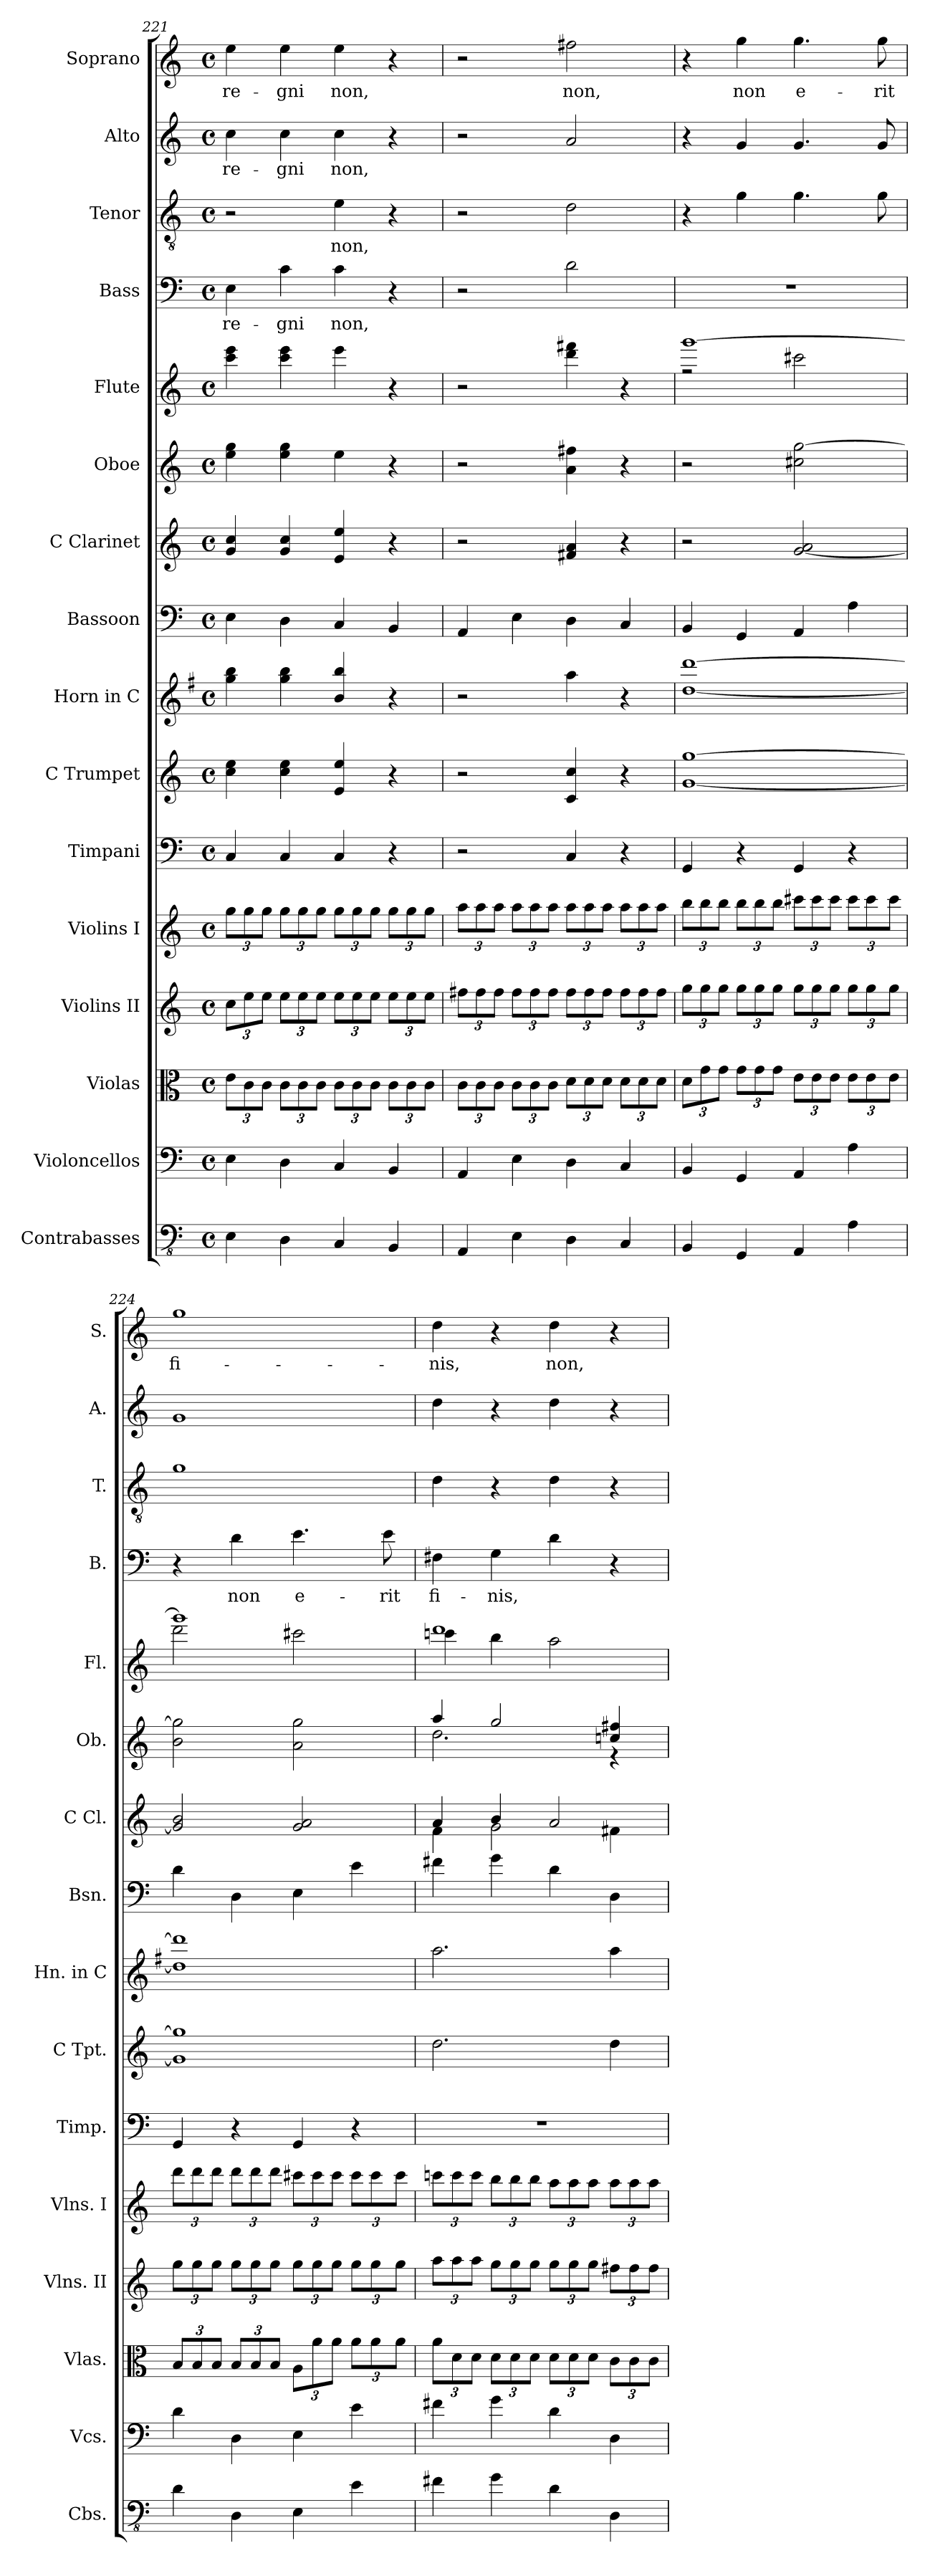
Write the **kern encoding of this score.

**kern	**kern	**kern	**kern	**kern	**kern	**kern	**kern	**kern	**kern	**kern	**kern	**kern	**text	**kern	**text	**kern	**text	**kern	**text
*part16	*part15	*part14	*part13	*part12	*part11	*part10	*part9	*part8	*part7	*part6	*part5	*part4	*part4	*part3	*part3	*part2	*part2	*part1	*part1
*staff16	*staff15	*staff14	*staff13	*staff12	*staff11	*staff10	*staff9	*staff8	*staff7	*staff6	*staff5	*staff4	*staff4	*staff3	*staff3	*staff2	*staff2	*staff1	*staff1
*I"Contrabasses	*I"Violoncellos	*I"Violas	*I"Violins II	*I"Violins I	*I"Timpani	*I"C Trumpet	*I"Horn in C	*I"Bassoon	*I"C Clarinet	*I"Oboe	*I"Flute	*I"Bass	*	*I"Tenor	*	*I"Alto	*	*I"Soprano	*
*I'Cbs.	*I'Vcs.	*I'Vlas.	*I'Vlns. II	*I'Vlns. I	*I'Timp.	*I'C Tpt.	*I'Hn. in C	*I'Bsn.	*I'C Cl.	*I'Ob.	*I'Fl.	*I'B.	*	*I'T.	*	*I'A.	*	*I'S.	*
*clefFv4	*clefF4	*clefC3	*clefG2	*clefG2	*clefF4	*clefG2	*clefG2	*clefF4	*clefG2	*clefG2	*clefG2	*clefF4	*	*clefGv2	*	*clefG2	*	*clefG2	*
*	*	*	*	*	*	*	*ITrd4c7	*	*ITrd1c2	*	*	*	*	*	*	*	*	*	*
*k[]	*k[]	*k[]	*k[]	*k[]	*k[]	*k[]	*k[]	*k[]	*k[b-e-]	*k[]	*k[]	*k[]	*	*k[]	*	*k[]	*	*k[]	*
*M4/4	*M4/4	*M4/4	*M4/4	*M4/4	*M4/4	*M4/4	*M4/4	*M4/4	*M4/4	*M4/4	*M4/4	*M4/4	*	*M4/4	*	*M4/4	*	*M4/4	*
*met(c)	*met(c)	*met(c)	*met(c)	*met(c)	*met(c)	*met(c)	*met(c)	*met(c)	*met(c)	*met(c)	*met(c)	*met(c)	*	*met(c)	*	*met(c)	*	*met(c)	*
*	*	*Xbrackettup	*Xbrackettup	*Xbrackettup	*	*	*	*	*	*	*	*	*	*	*	*	*	*	*
=221	=221	=221	=221	=221	=221	=221	=221	=221	=221	=221	=221	=221	=221	=221	=221	=221	=221	=221	=221
!	!	!	!	!	!	!	!	!	!	!	!	!	!LO:LY:b	!	!	!	!LO:LY:b	!	!LO:LY:b
4EE\	4E\	12e\L	12cc\L	12gg\L	4C/	4cc\ 4ee\	4cc\ 4ee\	4E\	4f/ 4b-/	4ee\ 4gg\	4ccc\ 4eee\	4E\	re-	2r	.	4cc\	re-	4ee\	re-
.	.	12c\	12ee\	12gg\	.	.	.	.	.	.	.	.	.	.	.	.	.	.	.
.	.	12c\J	12ee\J	12gg\J	.	.	.	.	.	.	.	.	.	.	.	.	.	.	.
!	!	!	!	!	!	!	!	!	!	!	!	!	!LO:LY:b	!	!	!	!LO:LY:b	!	!LO:LY:b
4DD\	4D\	12c\L	12ee\L	12gg\L	4C/	4cc\ 4ee\	4cc\ 4ee\	4D\	4f/ 4b-/	4ee\ 4gg\	4ccc\ 4eee\	4c\	-gni	.	.	4cc\	-gni	4ee\	-gni
.	.	12c\	12ee\	12gg\	.	.	.	.	.	.	.	.	.	.	.	.	.	.	.
.	.	12c\J	12ee\J	12gg\J	.	.	.	.	.	.	.	.	.	.	.	.	.	.	.
!	!	!	!	!	!	!	!	!	!	!	!	!	!LO:LY:b	!	!LO:LY:b	!	!LO:LY:b	!	!LO:LY:b
4CC/	4C/	12c\L	12ee\L	12gg\L	4C/	4e/ 4ee/	4e/ 4ee/	4C/	4d/ 4dd/	4ee\	4eee\	4c\	non,	4e\	non,	4cc\	non,	4ee\	non,
.	.	12c\	12ee\	12gg\	.	.	.	.	.	.	.	.	.	.	.	.	.	.	.
.	.	12c\J	12ee\J	12gg\J	.	.	.	.	.	.	.	.	.	.	.	.	.	.	.
4BBB/	4BB/	12c\L	12ee\L	12gg\L	4r	4r	4r	4BB/	4r	4r	4r	4r	.	4r	.	4r	.	4r	.
.	.	12c\	12ee\	12gg\	.	.	.	.	.	.	.	.	.	.	.	.	.	.	.
.	.	12c\J	12ee\J	12gg\J	.	.	.	.	.	.	.	.	.	.	.	.	.	.	.
=222	=222	=222	=222	=222	=222	=222	=222	=222	=222	=222	=222	=222	=222	=222	=222	=222	=222	=222	=222
4AAA/	4AA/	12c\L	12ff#X\L	12aa\L	2r	2r	2r	4AA/	2r	2r	2r	2r	.	2r	.	2r	.	2r	.
.	.	12c\	12ff#\	12aa\	.	.	.	.	.	.	.	.	.	.	.	.	.	.	.
.	.	12c\J	12ff#\J	12aa\J	.	.	.	.	.	.	.	.	.	.	.	.	.	.	.
4EE\	4E\	12c\L	12ff#\L	12aa\L	.	.	.	4E\	.	.	.	.	.	.	.	.	.	.	.
.	.	12c\	12ff#\	12aa\	.	.	.	.	.	.	.	.	.	.	.	.	.	.	.
.	.	12c\J	12ff#\J	12aa\J	.	.	.	.	.	.	.	.	.	.	.	.	.	.	.
!	!	!	!	!	!	!	!	!	!	!	!	!	!	!	!	!	!	!	!LO:LY:b
4DD\	4D\	12d\L	12ff#\L	12aa\L	4C/	4c/ 4cc/	4dd\	4D\	4en/ 4g/	4a\ 4ff#X\	4ddd\ 4fff#X\	2d\	.	2d\	.	2a/	.	2ff#X\	non,
.	.	12d\	12ff#\	12aa\	.	.	.	.	.	.	.	.	.	.	.	.	.	.	.
.	.	12d\J	12ff#\J	12aa\J	.	.	.	.	.	.	.	.	.	.	.	.	.	.	.
4CC/	4C/	12d\L	12ff#\L	12aa\L	4r	4r	4r	4C/	4r	4r	4r	.	.	.	.	.	.	.	.
.	.	12d\	12ff#\	12aa\	.	.	.	.	.	.	.	.	.	.	.	.	.	.	.
.	.	12d\J	12ff#\J	12aa\J	.	.	.	.	.	.	.	.	.	.	.	.	.	.	.
!!LO:PB:g=z
=223	=223	=223	=223	=223	=223	=223	=223	=223	=223	=223	=223	=223	=223	=223	=223	=223	=223	=223	=223
*	*	*	*	*	*	*	*	*	*	*	*^	*	*	*	*	*	*	*	*
4BBB/	4BB/	12d\L	12gg\L	12bb\L	4GG/	[1g [1gg	[1g [1gg	4BB/	2r	2r	[1ggg	2rff	1r	.	4r	.	4r	.	4r	.
.	.	12g\	12gg\	12bb\	.	.	.	.	.	.	.	.	.	.	.	.	.	.	.	.
.	.	12g\J	12gg\J	12bb\J	.	.	.	.	.	.	.	.	.	.	.	.	.	.	.	.
!	!	!	!	!	!	!	!	!	!	!	!	!	!	!	!	!	!	!	!	!LO:LY:b
4GGG/	4GG/	12g\L	12gg\L	12bb\L	4r	.	.	4GG/	.	.	.	.	.	.	4g\	.	4g/	.	4gg\	non
.	.	12g\	12gg\	12bb\	.	.	.	.	.	.	.	.	.	.	.	.	.	.	.	.
.	.	12g\J	12gg\J	12bb\J	.	.	.	.	.	.	.	.	.	.	.	.	.	.	.	.
!	!	!	!	!	!	!	!	!	!	!	!	!	!	!	!	!	!	!	!	!LO:LY:b
4AAA/	4AA/	12e\L	12gg\L	12ccc#X\L	4GG/	.	.	4AA/	[2f/ 2g/	2cc#X\ [2gg\	.	2ccc#X\	.	.	4.g\	.	4.g/	.	4.gg\	e-
.	.	12e\	12gg\	12ccc#\	.	.	.	.	.	.	.	.	.	.	.	.	.	.	.	.
.	.	12e\J	12gg\J	12ccc#\J	.	.	.	.	.	.	.	.	.	.	.	.	.	.	.	.
4AA\	4A\	12e\L	12gg\L	12ccc#\L	4r	.	.	4A\	.	.	.	.	.	.	.	.	.	.	.	.
.	.	12e\	12gg\	12ccc#\	.	.	.	.	.	.	.	.	.	.	.	.	.	.	.	.
!	!	!	!	!	!	!	!	!	!	!	!	!	!	!	!	!	!	!	!	!LO:LY:b
.	.	.	.	.	.	.	.	.	.	.	.	.	.	.	8g\	.	8g/	.	8gg\	-rit
.	.	12e\J	12gg\J	12ccc#\J	.	.	.	.	.	.	.	.	.	.	.	.	.	.	.	.
=224	=224	=224	=224	=224	=224	=224	=224	=224	=224	=224	=224	=224	=224	=224	=224	=224	=224	=224	=224	=224
!	!	!	!	!	!	!	!	!	!	!	!	!	!	!	!	!	!	!	!	!LO:LY:b
4D\	4d\	12B/L	12gg\L	12ddd\L	4GG/	1g] 1gg]	1g] 1gg]	4d\	2f/] 2a/	2b\ 2gg\]	1ggg]	2ddd\	4r	.	1g	.	1g	.	1gg	fi-
.	.	12B/	12gg\	12ddd\	.	.	.	.	.	.	.	.	.	.	.	.	.	.	.	.
.	.	12B/J	12gg\J	12ddd\J	.	.	.	.	.	.	.	.	.	.	.	.	.	.	.	.
!	!	!	!	!	!	!	!	!	!	!	!	!	!	!LO:LY:b	!	!	!	!	!	!
4DD\	4D\	12B/L	12gg\L	12ddd\L	4r	.	.	4D\	.	.	.	.	4d\	non	.	.	.	.	.	.
.	.	12B/	12gg\	12ddd\	.	.	.	.	.	.	.	.	.	.	.	.	.	.	.	.
.	.	12B/J	12gg\J	12ddd\J	.	.	.	.	.	.	.	.	.	.	.	.	.	.	.	.
!	!	!	!	!	!	!	!	!	!	!	!	!	!	!LO:LY:b	!	!	!	!	!	!
4EE\	4E\	12A\L	12gg\L	12ccc#X\L	4GG/	.	.	4E\	2f/ 2g/	2a\ 2gg\	.	2ccc#X\	4.e\	e-	.	.	.	.	.	.
.	.	12a\	12gg\	12ccc#\	.	.	.	.	.	.	.	.	.	.	.	.	.	.	.	.
.	.	12a\J	12gg\J	12ccc#\J	.	.	.	.	.	.	.	.	.	.	.	.	.	.	.	.
4E\	4e\	12a\L	12gg\L	12ccc#\L	4r	.	.	4e\	.	.	.	.	.	.	.	.	.	.	.	.
.	.	12a\	12gg\	12ccc#\	.	.	.	.	.	.	.	.	.	.	.	.	.	.	.	.
!	!	!	!	!	!	!	!	!	!	!	!	!	!	!LO:LY:b	!	!	!	!	!	!
.	.	.	.	.	.	.	.	.	.	.	.	.	8e\	-rit	.	.	.	.	.	.
.	.	12a\J	12gg\J	12ccc#\J	.	.	.	.	.	.	.	.	.	.	.	.	.	.	.	.
=225	=225	=225	=225	=225	=225	=225	=225	=225	=225	=225	=225	=225	=225	=225	=225	=225	=225	=225	=225	=225
*	*	*	*	*	*	*	*	*	*^	*^	*	*	*	*	*	*	*	*	*	*
!	!	!	!	!	!	!	!	!	!	!	!	!	!	!	!	!LO:LY:b	!	!	!	!	!	!LO:LY:b
4F#X\	4f#X\	12a\L	12aa\L	12cccn\L	1r	2.dd\	2.dd\	4f#X\	4g/	4e-\	4aa/	2.dd\	1ddd	4cccn\	4F#X\	fi-	4d\	.	4dd\	.	4dd\	-nis,
.	.	12d\	12aa\	12ccc\	.	.	.	.	.	.	.	.	.	.	.	.	.	.	.	.	.	.
.	.	12d\J	12aa\J	12ccc\J	.	.	.	.	.	.	.	.	.	.	.	.	.	.	.	.	.	.
!	!	!	!	!	!	!	!	!	!	!	!	!	!	!	!	!LO:LY:b	!	!	!	!	!	!
4G\	4g\	12d\L	12gg\L	12bb\L	.	.	.	4g\	4a/	2f\	2gg/	.	.	4bb\	4G\	-nis,	4r	.	4r	.	4r	.
.	.	12d\	12gg\	12bb\	.	.	.	.	.	.	.	.	.	.	.	.	.	.	.	.	.	.
.	.	12d\J	12gg\J	12bb\J	.	.	.	.	.	.	.	.	.	.	.	.	.	.	.	.	.	.
!	!	!	!	!	!	!	!	!	!	!	!	!	!	!	!	!	!	!	!	!	!	!LO:LY:b
4D\	4d\	12d\L	12gg\L	12aa\L	.	.	.	4d\	2g/	.	.	.	.	2aa\	4d\	.	4d\	.	4dd\	.	4dd\	non,
.	.	12d\	12gg\	12aa\	.	.	.	.	.	.	.	.	.	.	.	.	.	.	.	.	.	.
.	.	12d\J	12gg\J	12aa\J	.	.	.	.	.	.	.	.	.	.	.	.	.	.	.	.	.	.
4DD\	4D\	12c\L	12ff#X\L	12aa\L	.	4dd\	4dd\	4D\	.	4en\	4ccn/ 4ff#X/	4r	.	.	4r	.	4r	.	4r	.	4r	.
.	.	12c\	12ff#\	12aa\	.	.	.	.	.	.	.	.	.	.	.	.	.	.	.	.	.	.
.	.	12c\J	12ff#\J	12aa\J	.	.	.	.	.	.	.	.	.	.	.	.	.	.	.	.	.	.
*	*	*	*	*	*	*	*	*	*v	*v	*	*	*v	*v	*	*	*	*	*	*	*	*
*	*	*	*	*	*	*	*	*	*	*v	*v	*	*	*	*	*	*	*	*	*
=	=	=	=	=	=	=	=	=	=	=	=	=	=	=	=	=	=	=	=
*-	*-	*-	*-	*-	*-	*-	*-	*-	*-	*-	*-	*-	*-	*-	*-	*-	*-	*-	*-
